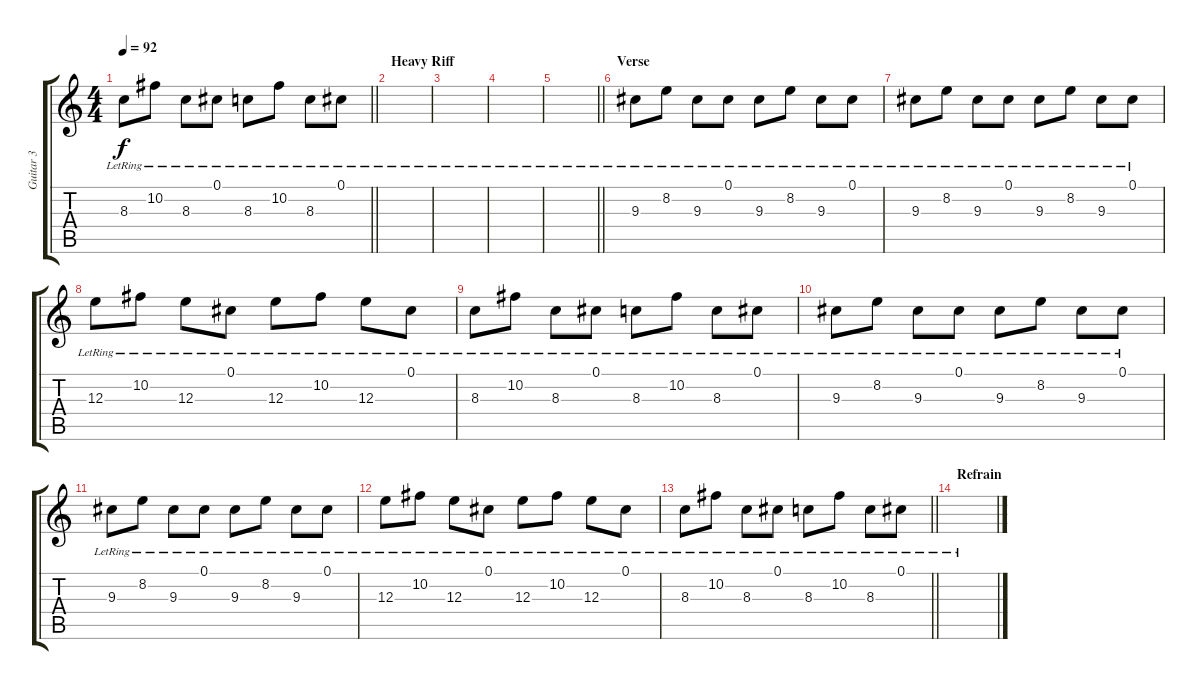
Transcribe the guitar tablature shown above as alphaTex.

\track ("Guitar 3" "Guitar 3") {instrument acousticguitarnylon}
\staff {score tabs}
\tuning (Db4 Ab3 E3 B2 Gb2 Db2) {hide}
\ts (4 4)
\tempo 92
\clef g2
\barLineRight lightlight
\ks c
8.3{lr}.8{dy f} 10.2{lr}.8 8.3{lr}.8 0.1{lr}.8 8.3{lr}.8 10.2{lr}.8 8.3{lr}.8 0.1{lr}.8 |
\section ("" "Heavy Riff")
|
|
|
\barLineRight lightlight
|
\section ("" "Verse")
9.3{lr}.8 8.2{lr}.8 9.3{lr}.8 0.1{lr}.8 9.3{lr}.8 8.2{lr}.8 9.3{lr}.8 0.1{lr}.8 |
9.3{lr}.8 8.2{lr}.8 9.3{lr}.8 0.1{lr}.8 9.3{lr}.8 8.2{lr}.8 9.3{lr}.8 0.1{lr}.8 |
12.3{lr}.8 10.2{lr}.8 12.3{lr}.8 0.1{lr}.8 12.3{lr}.8 10.2{lr}.8 12.3{lr}.8 0.1{lr}.8 |
8.3{lr}.8 10.2{lr}.8 8.3{lr}.8 0.1{lr}.8 8.3{lr}.8 10.2{lr}.8 8.3{lr}.8 0.1{lr}.8 |
9.3{lr}.8 8.2{lr}.8 9.3{lr}.8 0.1{lr}.8 9.3{lr}.8 8.2{lr}.8 9.3{lr}.8 0.1{lr}.8 |
9.3{lr}.8 8.2{lr}.8 9.3{lr}.8 0.1{lr}.8 9.3{lr}.8 8.2{lr}.8 9.3{lr}.8 0.1{lr}.8 |
12.3{lr}.8 10.2{lr}.8 12.3{lr}.8 0.1{lr}.8 12.3{lr}.8 10.2{lr}.8 12.3{lr}.8 0.1{lr}.8 |
\barLineRight lightlight
8.3{lr}.8 10.2{lr}.8 8.3{lr}.8 0.1{lr}.8 8.3{lr}.8 10.2{lr}.8 8.3{lr}.8 0.1{lr}.8 |
\section ("" "Refrain")
